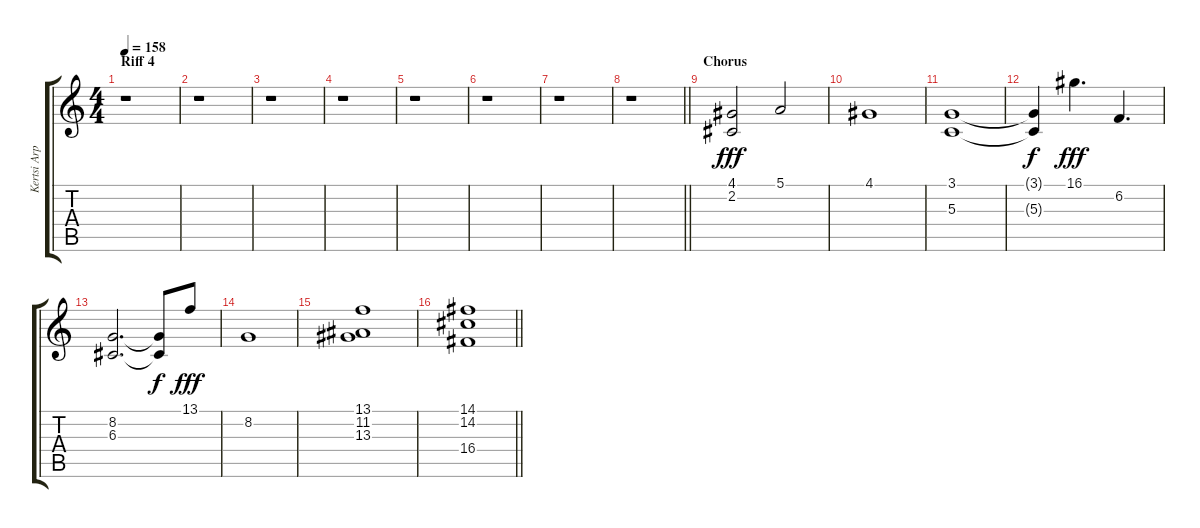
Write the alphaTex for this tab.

\track ("Kertsi Arp" "Kertsi Arp") {instrument choiraahs}
\staff {score tabs}
\tuning (E4 B3 G3 D3 A2 E2) {hide}
\ts (4 4)
\section ("" "Riff 4")
\tempo 158
\clef g2
\ks c
r.1{dy fff} |
r.1 |
r.1 |
r.1 |
r.1 |
r.1 |
r.1 |
\barLineRight lightlight
r.1 |
\section ("" "Chorus")
(4.1 2.2).2 5.1.2 |
4.1.1 |
(3.1 5.3).1 |
(3.1{t} 5.3{t}).4{dy f} 16.1.4{d dy fff} 6.2.4{d} |
(8.2 6.3).2{d} (8.2{t} 6.3{t}).8{dy f} 13.1.8{dy fff} |
8.2.1 |
(13.1 11.2 13.3).1 |
\barLineRight lightlight
(14.1 14.2 16.4).1
